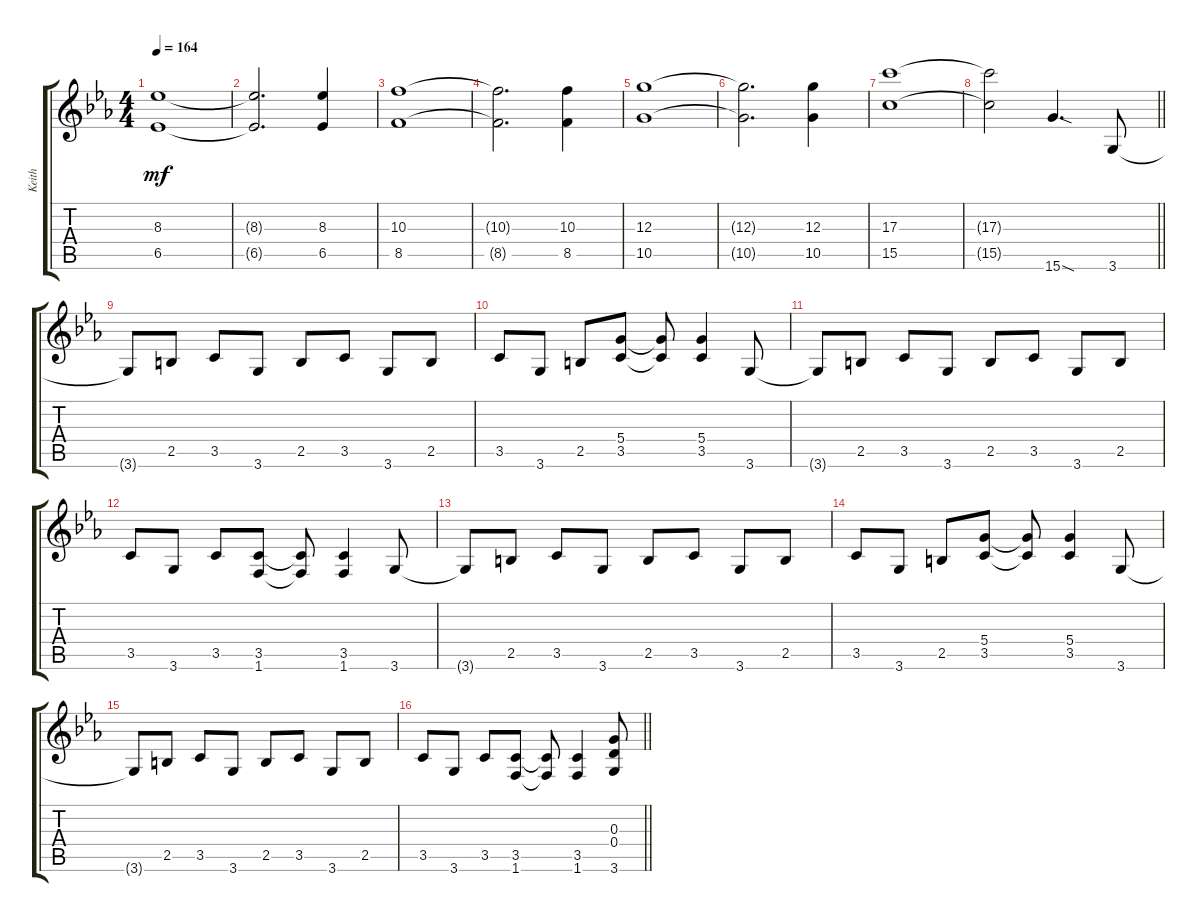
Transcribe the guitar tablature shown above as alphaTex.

\track ("Keith" "Keith") {instrument distortionguitar}
\staff {score tabs}
\tuning (E4 B3 G3 D3 A2 E2) {hide}
\ts (4 4)
\tempo 164
\clef g2
\ks eb
(8.3 6.5).1{dy mf instrument distortionguitar} |
(8.3{t} 6.5{t}).2{d} (8.3 6.5).4 |
(10.3 8.5).1 |
(10.3{t} 8.5{t}).2{d} (10.3 8.5).4 |
(12.3 10.5).1 |
(12.3{t} 10.5{t}).2{d} (12.3 10.5).4 |
(17.3 15.5).1 |
\barLineRight lightlight
(17.3{t} 15.5{t}).2 15.6{sod}.4{d} 3.6.8 |
3.6{t}.8 2.5.8 3.5.8 3.6.8 2.5.8 3.5.8 3.6.8 2.5.8 |
3.5.8 3.6.8 2.5.8 (5.4 3.5).8 (5.4{t} 3.5{t}).8 (5.4 3.5).4 3.6.8 |
3.6{t}.8 2.5.8 3.5.8 3.6.8 2.5.8 3.5.8 3.6.8 2.5.8 |
3.5.8 3.6.8 3.5.8 (3.5 1.6).8 (3.5{t} 1.6{t}).8 (3.5 1.6).4 3.6.8 |
3.6{t}.8 2.5.8 3.5.8 3.6.8 2.5.8 3.5.8 3.6.8 2.5.8 |
3.5.8 3.6.8 2.5.8 (5.4 3.5).8 (5.4{t} 3.5{t}).8 (5.4 3.5).4 3.6.8 |
3.6{t}.8 2.5.8 3.5.8 3.6.8 2.5.8 3.5.8 3.6.8 2.5.8 |
\barLineRight lightlight
3.5.8 3.6.8 3.5.8 (3.5 1.6).8 (3.5{t} 1.6{t}).8 (3.5 1.6).4 (0.3 0.4 3.6).8
